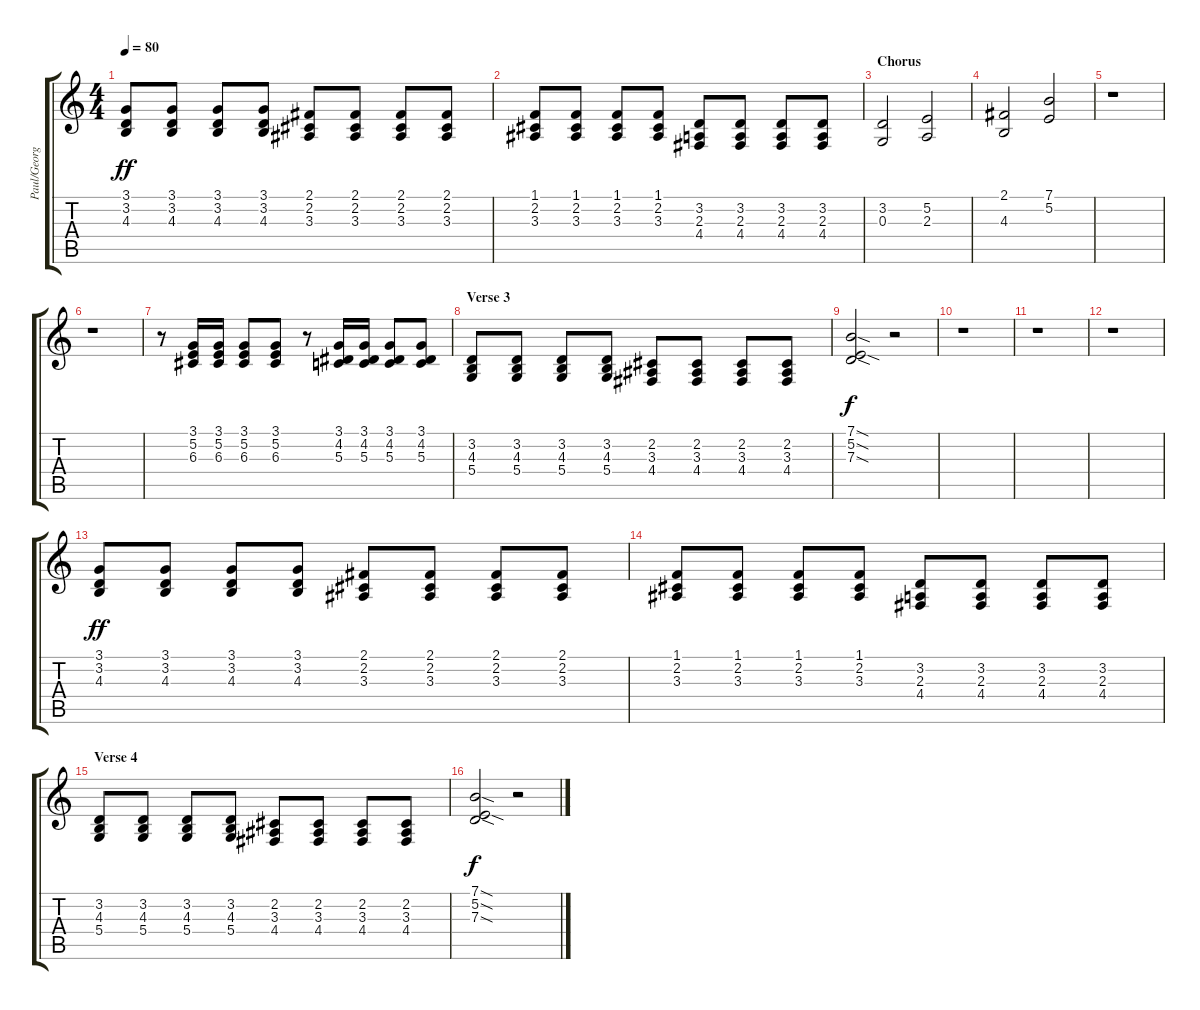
\track ("Paul/George" "Paul/Georg") {instrument choiraahs}
\staff {score tabs}
\tuning (E4 B3 G3 D3 A2 E2) {hide}
\ts (4 4)
\tempo 80
\clef g2
\ks c
(3.1 3.2 4.3).8{dy ff} (3.1 3.2 4.3).8 (3.1 3.2 4.3).8 (3.1 3.2 4.3).8 (2.1 2.2 3.3).8 (2.1 2.2 3.3).8 (2.1 2.2 3.3).8 (2.1 2.2 3.3).8 |
(1.1 2.2 3.3).8 (1.1 2.2 3.3).8 (1.1 2.2 3.3).8 (1.1 2.2 3.3).8 (3.2 2.3 4.4).8 (3.2 2.3 4.4).8 (3.2 2.3 4.4).8 (3.2 2.3 4.4).8 |
\section ("" "Chorus")
(3.2 0.3).2 (5.2 2.3).2 |
(2.1 4.3).2 (7.1 5.2).2 |
r.1 |
r.1 |
r.8 (3.1 5.2 6.3).16 (3.1 5.2 6.3).16 (3.1 5.2 6.3).8 (3.1 5.2 6.3).8 r.8 (3.1 4.2 5.3).16 (3.1 4.2 5.3).16 (3.1 4.2 5.3).8 (3.1 4.2 5.3).8 |
\section ("" "Verse 3")
(3.2 4.3 5.4).8 (3.2 4.3 5.4).8 (3.2 4.3 5.4).8 (3.2 4.3 5.4).8 (2.2 3.3 4.4).8 (2.2 3.3 4.4).8 (2.2 3.3 4.4).8 (2.2 3.3 4.4).8 |
(7.1{sod} 5.2{sod} 7.3{sod}).2{dy f} r.2 |
r.1 |
r.1 |
r.1 |
(3.1 3.2 4.3).8{dy ff} (3.1 3.2 4.3).8 (3.1 3.2 4.3).8 (3.1 3.2 4.3).8 (2.1 2.2 3.3).8 (2.1 2.2 3.3).8 (2.1 2.2 3.3).8 (2.1 2.2 3.3).8 |
(1.1 2.2 3.3).8 (1.1 2.2 3.3).8 (1.1 2.2 3.3).8 (1.1 2.2 3.3).8 (3.2 2.3 4.4).8 (3.2 2.3 4.4).8 (3.2 2.3 4.4).8 (3.2 2.3 4.4).8 |
\section ("" "Verse 4")
(3.2 4.3 5.4).8 (3.2 4.3 5.4).8 (3.2 4.3 5.4).8 (3.2 4.3 5.4).8 (2.2 3.3 4.4).8 (2.2 3.3 4.4).8 (2.2 3.3 4.4).8 (2.2 3.3 4.4).8 |
(7.1{sod} 5.2{sod} 7.3{sod}).2{dy f} r.2
